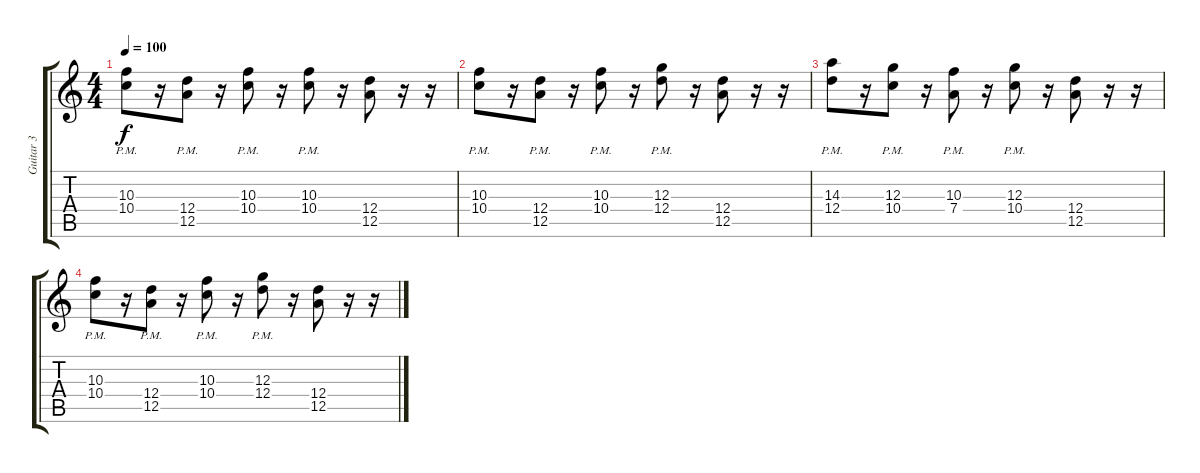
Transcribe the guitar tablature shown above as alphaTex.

\track ("Guitar 3" "Guitar 3") {instrument electricguitarclean}
\staff {score tabs}
\tuning (E4 B3 G3 D3 A2 E2) {hide}
\ts (4 4)
\tempo 100
\clef g2
\ks c
(10.3{pm} 10.4{pm}).8{dy f} r.16 (12.4{pm} 12.5{pm}).8 r.16 (10.3{pm} 10.4{pm}).8 r.16 (10.3{pm} 10.4{pm}).8 r.16 (12.4 12.5).8 r.16 r.16 |
(10.3{pm} 10.4{pm}).8 r.16 (12.4{pm} 12.5{pm}).8 r.16 (10.3{pm} 10.4{pm}).8 r.16 (12.3{pm} 12.4{pm}).8 r.16 (12.4 12.5).8 r.16 r.16 |
(14.3{pm} 12.4{pm}).8 r.16 (12.3{pm} 10.4{pm}).8 r.16 (10.3{pm} 7.4{pm}).8 r.16 (12.3{pm} 10.4{pm}).8 r.16 (12.4 12.5).8 r.16 r.16 |
(10.3{pm} 10.4{pm}).8 r.16 (12.4{pm} 12.5{pm}).8 r.16 (10.3{pm} 10.4{pm}).8 r.16 (12.3{pm} 12.4{pm}).8 r.16 (12.4 12.5).8 r.16 r.16
